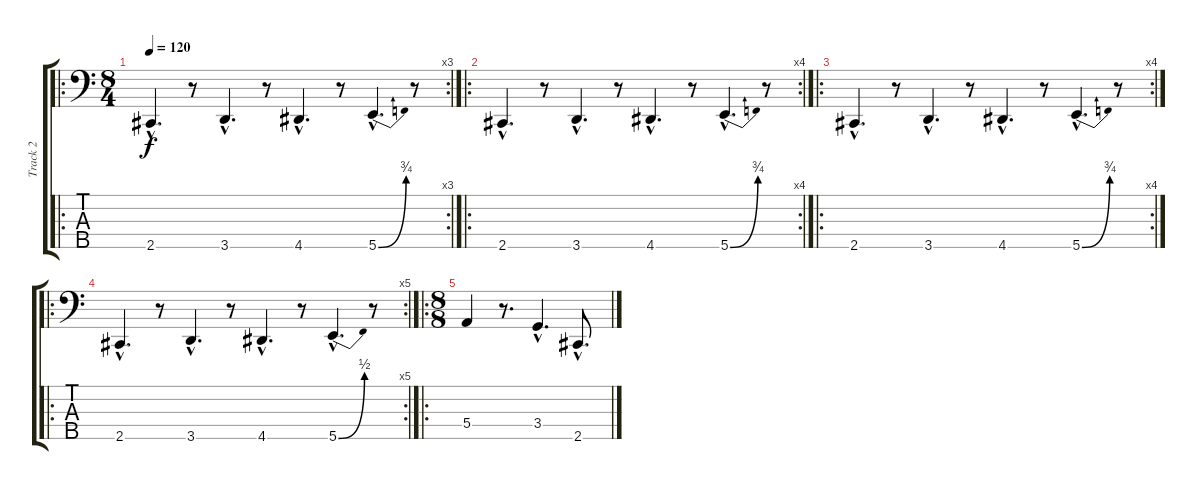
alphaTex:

\track ("Track 2" "Track 2") {instrument slapbass2}
\staff {score tabs}
\tuning (G2 D2 A1 E1 B0) {hide}
\ro
\rc 3
\ts (8 4)
\tempo 120
\clef f4
\ks c
2.5{hac}.4{d dy f volume 3 instrument slapbass2} r.8 3.5{hac}.4{d} r.8 4.5{hac}.4{d} r.8 5.5{be (bend 0 0 60 3) hac}.4{d} r.8 |
\ro
\rc 4
2.5{hac}.4{d volume 7} r.8 3.5{hac}.4{d} r.8 4.5{hac}.4{d} r.8 5.5{be (bend 0 0 60 3) hac}.4{d} r.8 |
\ro
\rc 4
2.5{hac}.4{d volume 11} r.8 3.5{hac}.4{d} r.8 4.5{hac}.4{d} r.8 5.5{be (bend 0 0 60 3) hac}.4{d} r.8 |
\ro
\rc 5
2.5{hac}.4{d volume 15} r.8 3.5{hac}.4{d} r.8 4.5{hac}.4{d} r.8 5.5{be (bend 0 0 60 2) hac}.4{d} r.8 |
\ro
\ts (8 8)
5.4.4 r.8{d} 3.4{hac}.4{d} 2.5{hac}.8{d}
